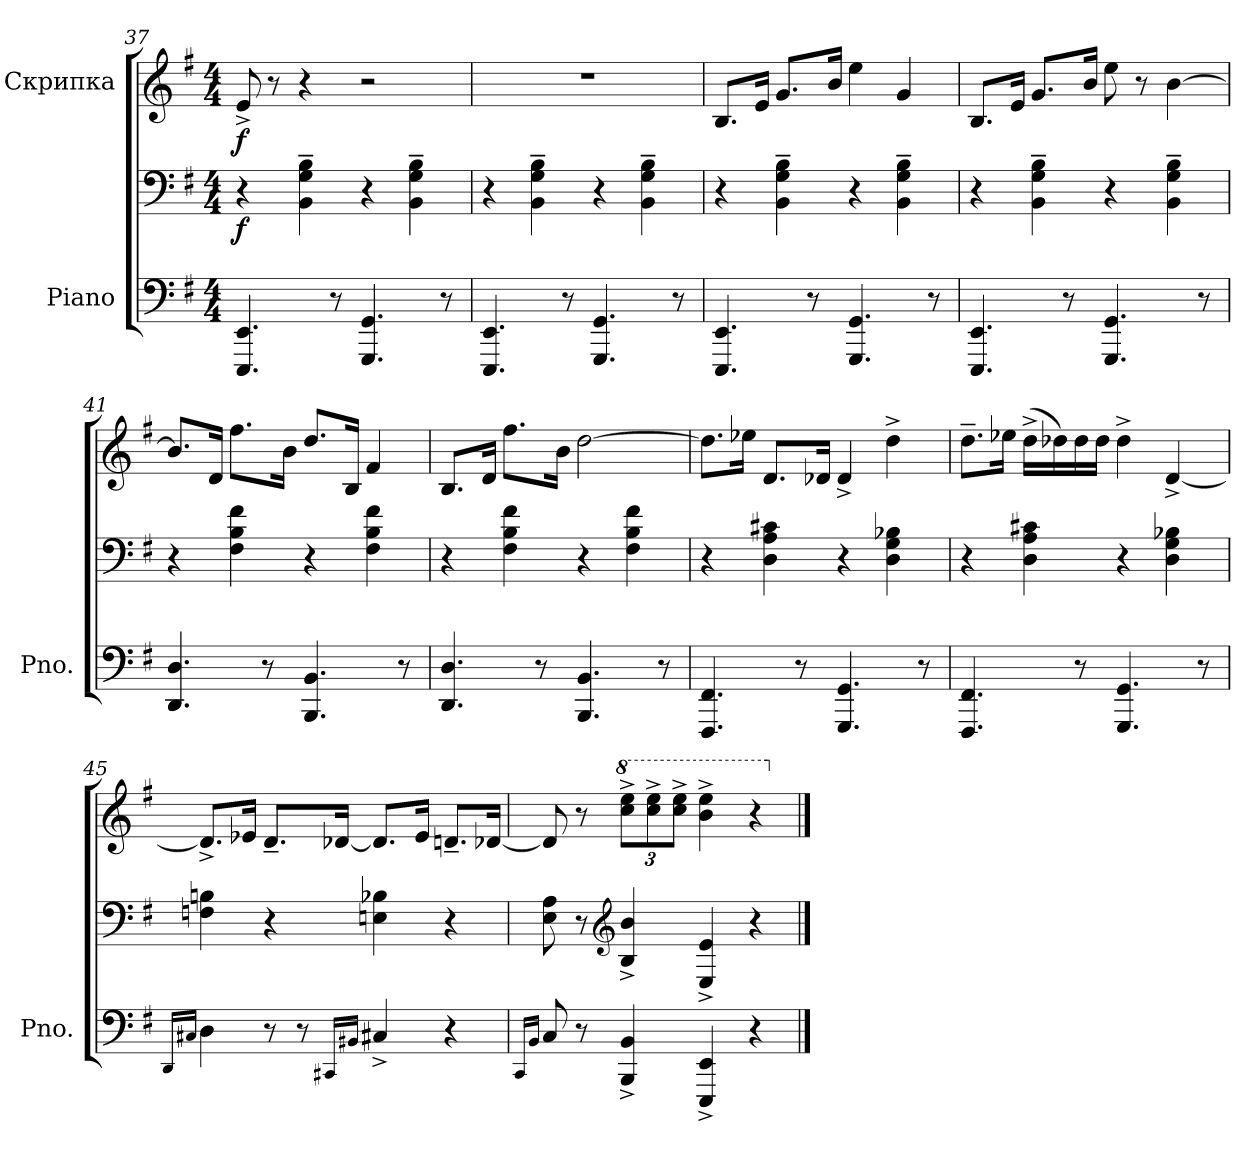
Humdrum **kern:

**kern	**kern	**dynam	**kern	**dynam
*part2	*part2	*part2	*part1	*part1
*staff3	*staff2	*staff2/3	*staff1	*staff1
*I"Piano	*	*	*I"Скрипка	*
*I'Pno.	*	*	*	*
*clefF4	*clefF4	*	*clefG2	*
*k[f#]	*k[f#]	*	*k[f#]	*
*M4/4	*M4/4	*	*M4/4	*
=37	=37	=37	=37	=37
!	!	!LO:DY:b	!	!LO:DY:b
4.EEE/ 4.EE/	4r	f	8e^/	f
.	.	.	8r	.
.	4BB\~ 4G\~ 4B\~	.	4r	.
8r	.	.	.	.
4.GGG/ 4.GG/	4r	.	2r	.
.	4BB\~ 4G\~ 4B\~	.	.	.
8r	.	.	.	.
!!LO:LB:g=z
=38	=38	=38	=38	=38
4.EEE/ 4.EE/	4r	.	1r	.
.	4BB\~ 4G\~ 4B\~	.	.	.
8r	.	.	.	.
4.GGG/ 4.GG/	4r	.	.	.
.	4BB\~ 4G\~ 4B\~	.	.	.
8r	.	.	.	.
=39	=39	=39	=39	=39
4.EEE/ 4.EE/	4r	.	8.B/L	.
.	.	.	16e/Jk	.
.	4BB\~ 4G\~ 4B\~	.	8.g/L	.
8r	.	.	.	.
.	.	.	16b/Jk	.
4.GGG/ 4.GG/	4r	.	4ee\	.
.	4BB\~ 4G\~ 4B\~	.	4g/	.
8r	.	.	.	.
=40	=40	=40	=40	=40
4.EEE/ 4.EE/	4r	.	8.B/L	.
.	.	.	16e/Jk	.
.	4BB\~ 4G\~ 4B\~	.	8.g/L	.
8r	.	.	.	.
.	.	.	16b/Jk	.
4.GGG/ 4.GG/	4r	.	8ee\	.
.	.	.	8r	.
.	4BB\~ 4G\~ 4B\~	.	[4b\	.
8r	.	.	.	.
=41	=41	=41	=41	=41
4.DD/ 4.D/	4r	.	8.b/L]	.
.	.	.	16d/Jk	.
.	4F#\ 4B\ 4f#\	.	8.ff#\L	.
8r	.	.	.	.
.	.	.	16b\Jk	.
4.BBB/ 4.BB/	4r	.	8.dd/L	.
.	.	.	16B/Jk	.
.	4F#\ 4B\ 4f#\	.	4f#/	.
8r	.	.	.	.
=42	=42	=42	=42	=42
4.DD/ 4.D/	4r	.	8.B/L	.
.	.	.	16d/Jk	.
.	4F#\ 4B\ 4f#\	.	8.ff#\L	.
8r	.	.	.	.
.	.	.	16b\Jk	.
4.BBB/ 4.BB/	4r	.	[2dd\	.
.	4F#\ 4B\ 4f#\	.	.	.
8r	.	.	.	.
!!LO:PB:g=z
=43	=43	=43	=43	=43
4.FFF#/ 4.FF#/	4r	.	8.dd\L]	.
.	.	.	16ee-X\Jk	.
.	4D\ 4A\ 4c#X\	.	8.d/L	.
8r	.	.	.	.
.	.	.	16d-X/Jk	.
4.GGG/ 4.GG/	4r	.	4d-^/	.
.	4D\ 4G\ 4B-X\	.	4dd^\	.
8r	.	.	.	.
=44	=44	=44	=44	=44
4.FFF#/ 4.FF#/	4r	.	8.dd~\L	.
.	.	.	16ee-X\Jk	.
.	4D\ 4A\ 4c#X\	.	(>16dd^\LL	.
.	.	.	16dd-X\)	.
8r	.	.	16dd-\	.
.	.	.	16dd-\JJ	.
4.GGG/ 4.GG/	4r	.	4dd-^\	.
.	4D\ 4G\ 4B-X\	.	[4d^/	.
8r	.	.	.	.
=45	=45	=45	=45	=45
16qDD/LL	.	.	.	.
16qC#X/JJ	.	.	.	.
4D\	4Fn\ 4Bn\	.	8.d^/L]	.
.	.	.	16e-X/Jk	.
8r	4r	.	8.d~/L	.
8r	.	.	.	.
.	.	.	[16d-X/Jk	.
16qCC#X/LL	.	.	.	.
16qBB#X/JJ	.	.	.	.
4C#^/	4En\ 4B-X\	.	8.d-/L]	.
.	.	.	16e-/Jk	.
4r	4r	.	8.dn~/L	.
.	.	.	[16d-X/Jk	.
!!LO:LB:g=z
=46	=46	=46	=46	=46
16qCC/LL	.	.	.	.
16qBB/JJ	.	.	.	.
8C/	8E\ 8A\	.	8d-/]	.
8r	8r	.	8r	.
*	*clefG2	*	*	*
*	*	*	*8va	*
*	*	*	*Xbrackettup	*
4BBB/^ 4BB/^	4B/^ 4b/^	.	12ccc\^ 12eee\^L	.
.	.	.	12ccc\^ 12eee\^	.
.	.	.	12ccc\^ 12eee\^J	.
4EEE/^ 4EE/^	4E/^ 4e/^	.	4bb\^ 4eee\^	.
4r	4r	.	4r	.
*	*	*	*X8va	*
==	==	==	==	==
*-	*-	*-	*-	*-
